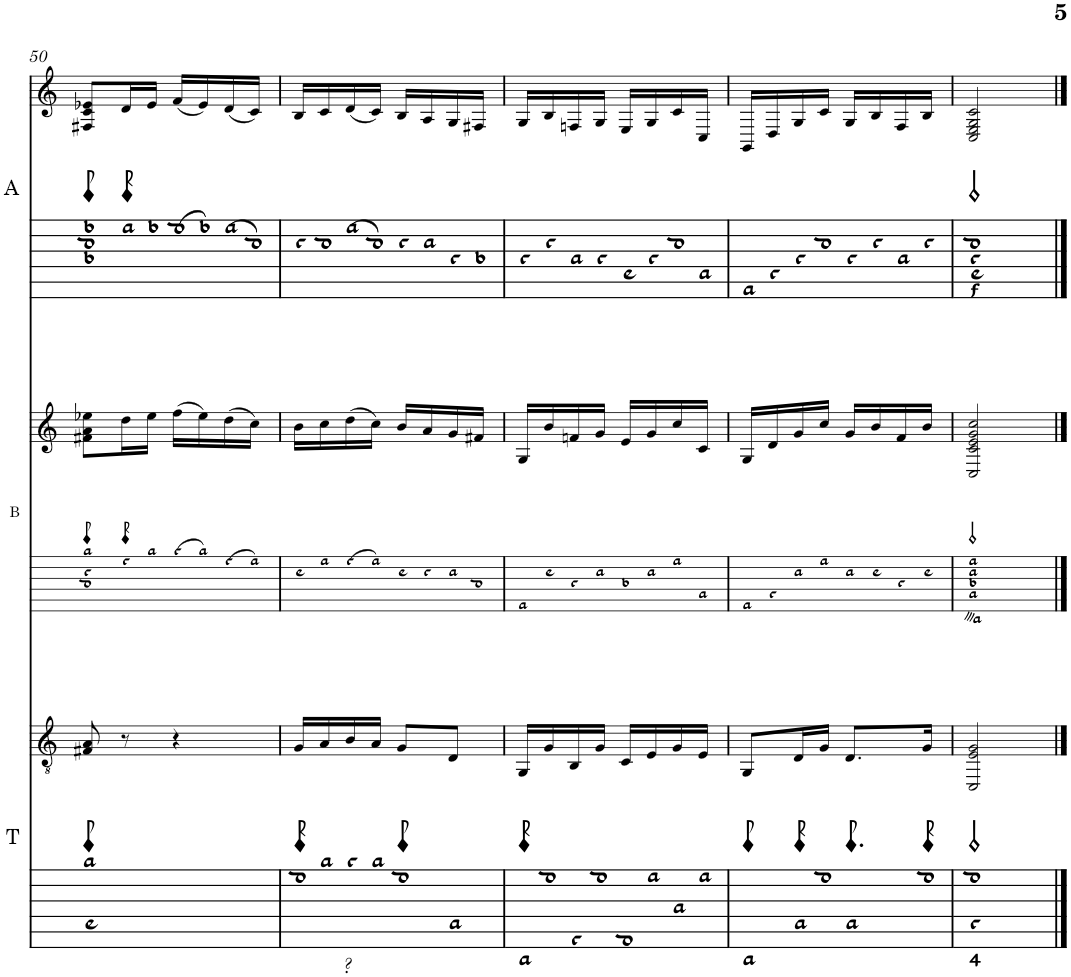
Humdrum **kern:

**kern	**kern	**kern	**kern	**kern	**kern
*part3	*part3	*part2	*part2	*part1	*part1
*staff6	*staff5	*staff4	*staff3	*staff2	*staff1
*I"T	*	*I"B	*	*I"A	*
*I'T	*	*I'B	*	*I'A	*
!!LO:PB:g=z
*	*clefGv2	*	*clefG2	*	*clefG2
*k[]	*k[]	*k[]	*k[]	*k[]	*k[]
*M2/4	*M2/4	*M2/4	*M2/4	*M2/4	*M2/4
=50	=50	=50	=50	=50	=50
8F# 8A	8F#X/ 8A/	8f#X\ 8a\ 8ee-X\L	8f#X\ 8a\ 8ee-X\L	8F#\ 8c\ 8e-X\L	8F#X/ 8c/ 8e-X/L
8r	8r	16ddL	16dd\L	16dL	16d/L
.	.	16ee-JJ	16ee-\JJ	16e-JJ	16e-/JJ
4r	4r	16ffLL	(16ff\LL	16fLL	(16f/LL
.	.	16ee-J	16ee-\)	16e-J	16e-/)
.	.	16ddL	(16dd\	16dL	(16d/
.	.	16ccJJ	16cc\JJ)	16cJJ	16c/JJ)
=51	=51	=51	=51	=51	=51
16GLL	16G/LL	16bLL	16b\LL	16BLL	16B/LL
16AJ	16A/	16ccJ	16cc\	16cJ	16c/
!LO:TX:b:i:t=?	!	!	!	!	!
16BL	16B/	16ddL	(16dd\	16dL	(16d/
16AJJ	16A/JJ	16ccJJ	16cc\JJ)	16cJJ	16c/JJ)
8GL	8G/L	16bLL	16b/LL	16BLL	16B/LL
.	.	16aJ	16a/	16AJ	16A/
8DJ	8D/J	16gL	16g/	16GL	16G/
.	.	16f#XJJ	16f#X/JJ	16F#XJJ	16F#X/JJ
=52	=52	=52	=52	=52	=52
16GGLL	16GG/LL	16GLL	16G/LL	16GLL	16G/LL
16GJ	16G/	16bJ	16b/	16BJ	16B/
16BBL	16BB/	16fnL	16fn/	16FnL	16Fn/
16GJJ	16G/JJ	16gJJ	16g/JJ	16GJJ	16G/JJ
16CLL	16C/LL	16eLL	16e/LL	16ELL	16E/LL
16EJ	16E/	16gJ	16g/	16GJ	16G/
16GL	16G/	16ccL	16cc/	16cL	16c/
16EJJ	16E/JJ	16cJJ	16c/JJ	16CJJ	16C/JJ
=53	=53	=53	=53	=53	=53
8GGL	8GG/L	16GLL	16G/LL	16GGLL	16GG/LL
.	.	16dJ	16d/	16DJ	16D/
16DL	16D/L	16gL	16g/	16GL	16G/
16GJJ	16G/JJ	16ccJJ	16cc/JJ	16cJJ	16c/JJ
8.DL	8.D/L	16gLL	16g/LL	16GLL	16G/LL
.	.	16bJ	16b/	16BJ	16B/
.	.	16fL	16f/	16FL	16F/
16GJk	16G/Jk	16bJJ	16b/JJ	16BJJ	16B/JJ
=54	=54	=54	=54	=54	=54
2CC 2E 2G	2CC/ 2E/ 2G/	2C 2c 2e 2g 2cc	2C/ 2c/ 2e/ 2g/ 2cc/	2C 2E 2G 2c	2C/ 2E/ 2G/ 2c/
==	==	==	==	==	==
*-	*-	*-	*-	*-	*-
